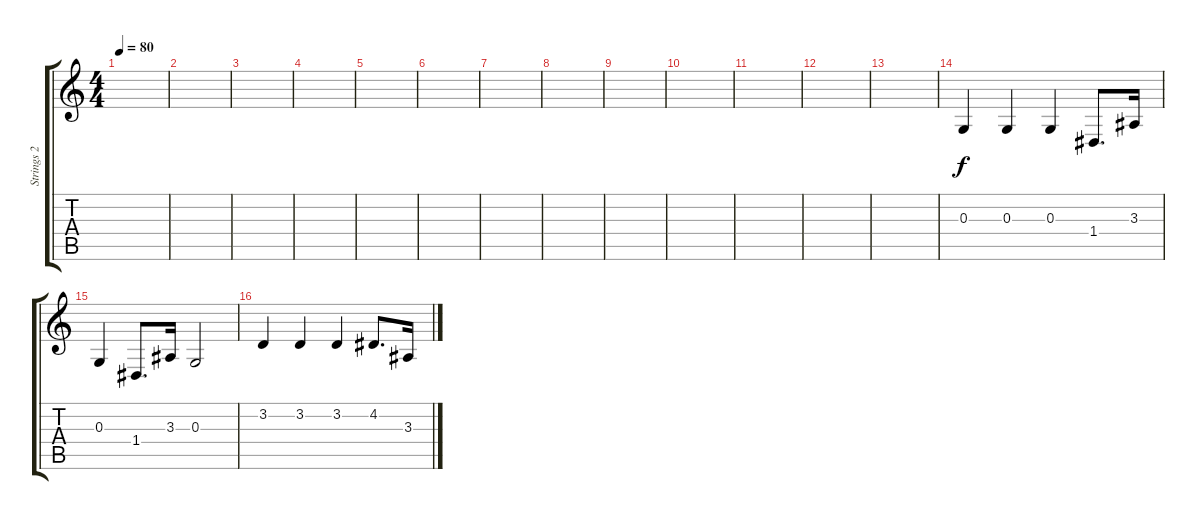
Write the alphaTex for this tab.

\track ("Strings 2" "Strings 2") {instrument synthstrings1}
\staff {score tabs}
\tuning (E4 B3 G3 D3 A2 E2) {hide}
\ts (4 4)
\tempo 80
\clef g2
\ks c
|
|
|
|
|
|
|
|
|
|
|
|
|
0.3.4 0.3.4 0.3.4 1.4.8{d} 3.3.16 |
0.3.4 1.4.8{d} 3.3.16 0.3.2 |
3.2.4 3.2.4 3.2.4 4.2.8{d} 3.3.16
